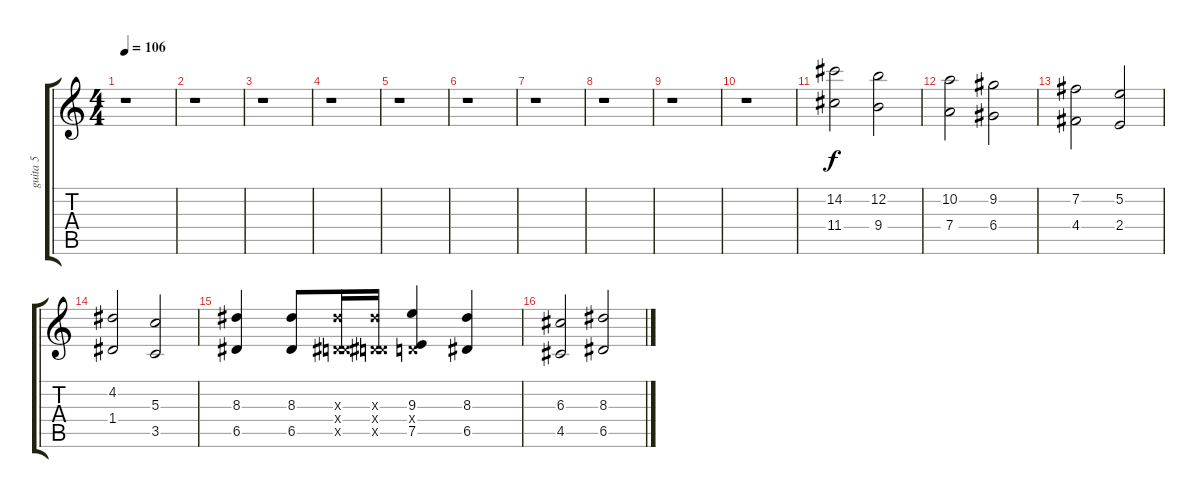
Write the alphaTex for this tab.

\track ("guita 5" "guita 5") {instrument distortionguitar}
\staff {score tabs}
\tuning (E4 B3 G3 D3 A2 E2) {hide}
\ts (4 4)
\tempo 106
\clef g2
\ks c
r.1{dy f} |
r.1 |
r.1 |
r.1 |
r.1 |
r.1 |
r.1 |
r.1 |
r.1 |
r.1 |
(14.2 11.4).2 (12.2 9.4).2 |
(10.2 7.4).2 (9.2 6.4).2 |
(7.2 4.4).2 (5.2 2.4).2 |
(4.2 1.4).2 (5.3 3.5).2 |
(8.3 6.5).4 (8.3 6.5).8 (8.3{x} 0.4{x} 6.5{x}).16 (8.3{x} 0.4{x} 6.5{x}).16 (9.3 0.4{x} 7.5).4 (8.3 6.5).4 |
(6.3 4.5).2 (8.3 6.5).2
